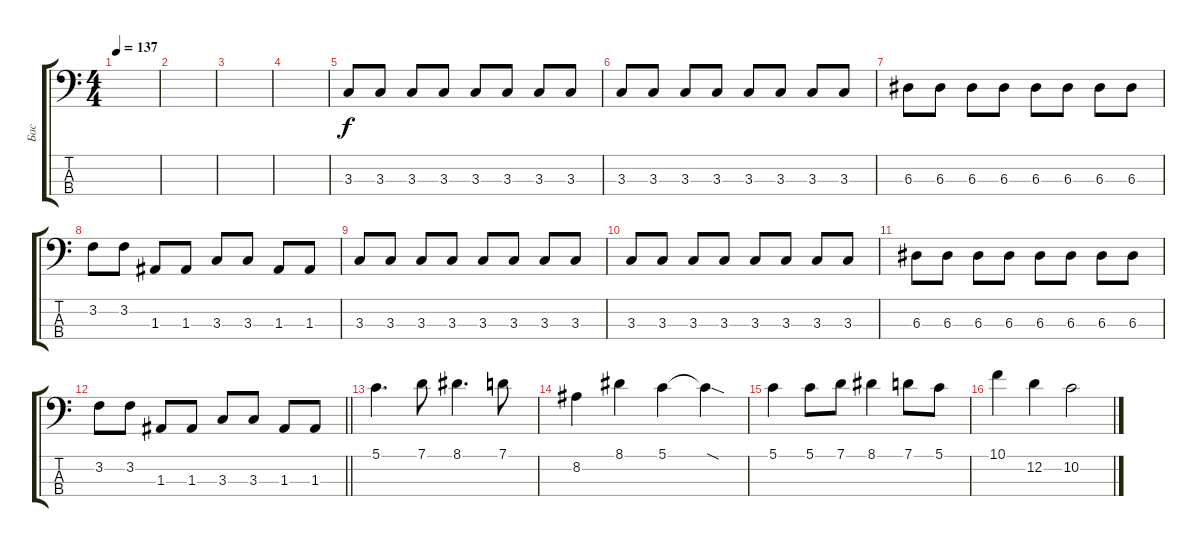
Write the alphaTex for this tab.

\track ("Бас" "Бас") {instrument electricbassfinger}
\staff {score tabs}
\tuning (G2 D2 A1 E1) {hide}
\ts (4 4)
\tempo 137
\clef f4
\ks c
|
|
|
|
3.3.8 3.3.8 3.3.8 3.3.8 3.3.8 3.3.8 3.3.8 3.3.8 |
3.3.8 3.3.8 3.3.8 3.3.8 3.3.8 3.3.8 3.3.8 3.3.8 |
6.3.8 6.3.8 6.3.8 6.3.8 6.3.8 6.3.8 6.3.8 6.3.8 |
3.2.8 3.2.8 1.3.8 1.3.8 3.3.8 3.3.8 1.3.8 1.3.8 |
3.3.8 3.3.8 3.3.8 3.3.8 3.3.8 3.3.8 3.3.8 3.3.8 |
3.3.8 3.3.8 3.3.8 3.3.8 3.3.8 3.3.8 3.3.8 3.3.8 |
6.3.8 6.3.8 6.3.8 6.3.8 6.3.8 6.3.8 6.3.8 6.3.8 |
\barLineRight lightlight
3.2.8 3.2.8 1.3.8 1.3.8 3.3.8 3.3.8 1.3.8 1.3.8 |
5.1.4{d} 7.1.8 8.1.4{d} 7.1.8 |
8.2.4 8.1.4 5.1.4 5.1{sod t}.4 |
5.1.4 5.1.8 7.1.8 8.1.4 7.1.8 5.1.8 |
10.1.4 12.2.4 10.2.2
